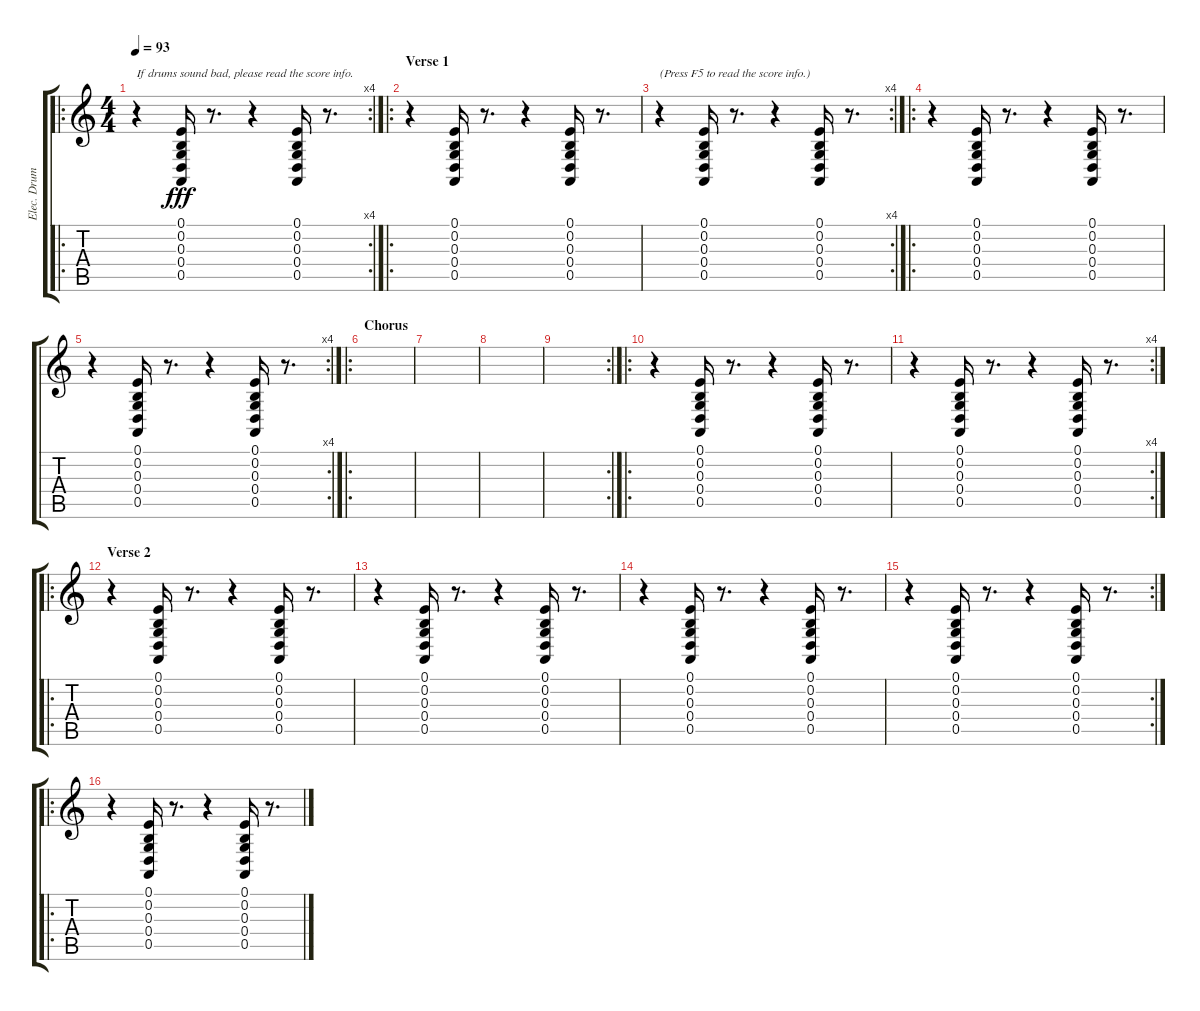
\track ("Elec. Drums" "Elec. Drum") {instrument seashore}
\staff {score tabs}
\tuning (E4 B3 G3 D3 A2 E2) {hide}
\ro
\rc 4
\ts (4 4)
\tempo 93
\clef g2
\ks c
r.4{txt "If drums sound bad, please read the score info." dy fff instrument seashore} (0.1 0.2 0.3 0.4 0.5).16{volume 16} r.8{d volume 0} r.4 (0.1 0.2 0.3 0.4 0.5).16{volume 16} r.8{d volume 0} |
\ro
\section ("" "Verse 1")
r.4 (0.1 0.2 0.3 0.4 0.5).16{volume 16} r.8{d volume 0} r.4 (0.1 0.2 0.3 0.4 0.5).16{volume 16} r.8{d volume 0} |
\rc 4
r.4{txt "(Press F5 to read the score info.)"} (0.1 0.2 0.3 0.4 0.5).16{volume 16} r.8{d volume 0} r.4 (0.1 0.2 0.3 0.4 0.5).16{volume 16} r.8{d volume 0} |
\ro
r.4 (0.1 0.2 0.3 0.4 0.5).16{volume 16} r.8{d volume 0} r.4 (0.1 0.2 0.3 0.4 0.5).16{volume 16} r.8{d volume 0} |
\rc 4
r.4 (0.1 0.2 0.3 0.4 0.5).16{volume 16} r.8{d volume 0} r.4 (0.1 0.2 0.3 0.4 0.5).16{volume 16} r.8{d volume 0} |
\ro
\section ("" "Chorus")
|
|
|
\rc 2
|
\ro
r.4 (0.1 0.2 0.3 0.4 0.5).16{volume 16} r.8{d volume 0} r.4 (0.1 0.2 0.3 0.4 0.5).16{volume 16} r.8{d volume 0} |
\rc 4
r.4 (0.1 0.2 0.3 0.4 0.5).16{volume 16} r.8{d volume 0} r.4 (0.1 0.2 0.3 0.4 0.5).16{volume 16} r.8{d volume 0} |
\ro
\section ("" "Verse 2")
r.4 (0.1 0.2 0.3 0.4 0.5).16{volume 16} r.8{d volume 0} r.4 (0.1 0.2 0.3 0.4 0.5).16{volume 16} r.8{d volume 0} |
r.4 (0.1 0.2 0.3 0.4 0.5).16{volume 16} r.8{d volume 0} r.4 (0.1 0.2 0.3 0.4 0.5).16{volume 16} r.8{d volume 0} |
r.4 (0.1 0.2 0.3 0.4 0.5).16{volume 16} r.8{d volume 0} r.4 (0.1 0.2 0.3 0.4 0.5).16{volume 16} r.8{d volume 0} |
\rc 2
r.4 (0.1 0.2 0.3 0.4 0.5).16{volume 16} r.8{d volume 0} r.4 (0.1 0.2 0.3 0.4 0.5).16{volume 16} r.8{d volume 0} |
\ro
r.4 (0.1 0.2 0.3 0.4 0.5).16{volume 16} r.8{d volume 0} r.4 (0.1 0.2 0.3 0.4 0.5).16{volume 16} r.8{d volume 0}
